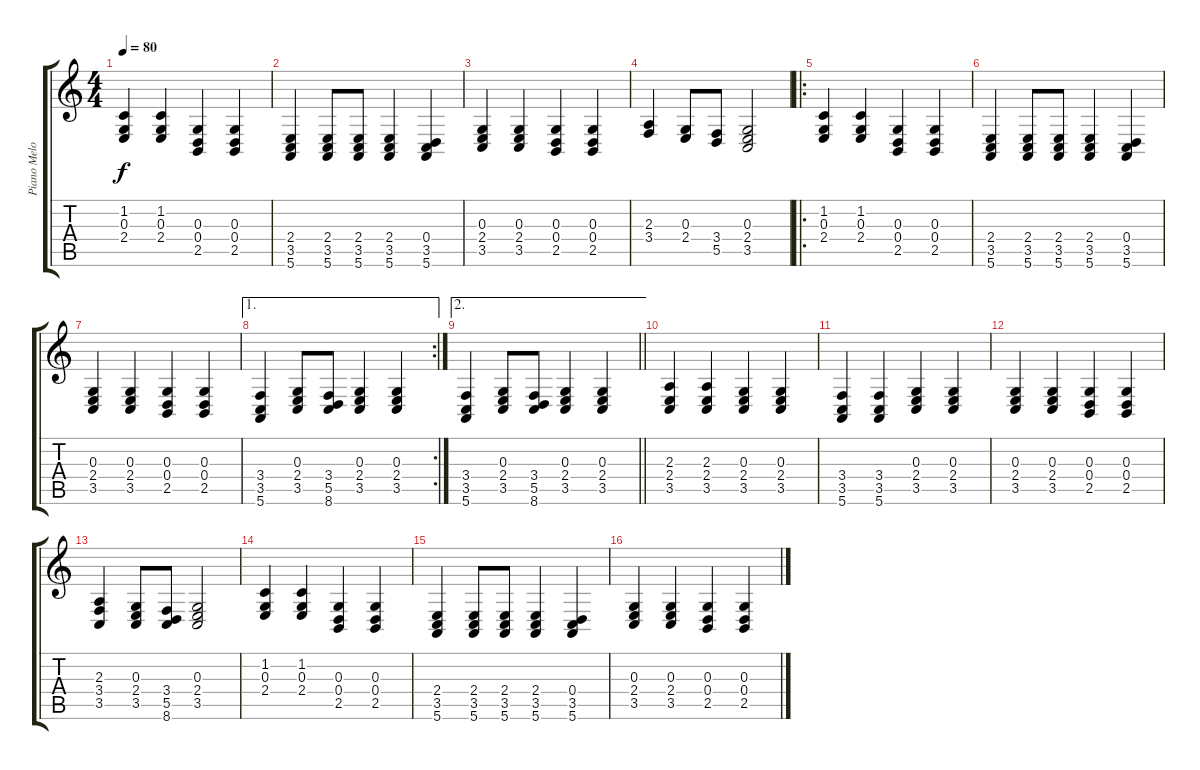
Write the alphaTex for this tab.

\track ("Piano Melody" "Piano Melo") {instrument acousticgrandpiano}
\staff {score tabs}
\tuning (E4 B3 G3 D3 A2 E2) {hide}
\ts (4 4)
\tempo 80
\clef g2
\ks c
(1.2 0.3 2.4).4{dy f instrument acousticgrandpiano} (1.2 0.3 2.4).4 (0.3 0.4 2.5).4 (0.3 0.4 2.5).4 |
(2.4 3.5 5.6).4 (2.4 3.5 5.6).8 (2.4 3.5 5.6).8 (2.4 3.5 5.6).4 (0.4 3.5 5.6).4 |
(0.3 2.4 3.5).4 (0.3 2.4 3.5).4 (0.3 0.4 2.5).4 (0.3 0.4 2.5).4 |
(2.3 3.4).4 (0.3 2.4).8 (3.4 5.5).8 (0.3 2.4 3.5).2 |
\ro
(1.2 0.3 2.4).4 (1.2 0.3 2.4).4 (0.3 0.4 2.5).4 (0.3 0.4 2.5).4 |
(2.4 3.5 5.6).4 (2.4 3.5 5.6).8 (2.4 3.5 5.6).8 (2.4 3.5 5.6).4 (0.4 3.5 5.6).4 |
(0.3 2.4 3.5).4 (0.3 2.4 3.5).4 (0.3 0.4 2.5).4 (0.3 0.4 2.5).4 |
\ae 1
\rc 2
(3.4 3.5 5.6).4 (0.3 2.4 3.5).8 (3.4 5.5 8.6).8 (0.3 2.4 3.5).4 (0.3 2.4 3.5).4 |
\ae 2
\barLineRight lightlight
(3.4 3.5 5.6).4 (0.3 2.4 3.5).8 (3.4 5.5 8.6).8 (0.3 2.4 3.5).4 (0.3 2.4 3.5).4 |
(2.3 2.4 3.5).4 (2.3 2.4 3.5).4 (0.3 2.4 3.5).4 (0.3 2.4 3.5).4 |
(3.4 3.5 5.6).4 (3.4 3.5 5.6).4 (0.3 2.4 3.5).4 (0.3 2.4 3.5).4 |
(0.3 2.4 3.5).4 (0.3 2.4 3.5).4 (0.3 0.4 2.5).4 (0.3 0.4 2.5).4 |
(2.3 3.4 3.5).4 (0.3 2.4 3.5).8 (3.4 5.5 8.6).8 (0.3 2.4 3.5).2 |
(1.2 0.3 2.4).4 (1.2 0.3 2.4).4 (0.3 0.4 2.5).4 (0.3 0.4 2.5).4 |
(2.4 3.5 5.6).4 (2.4 3.5 5.6).8 (2.4 3.5 5.6).8 (2.4 3.5 5.6).4 (0.4 3.5 5.6).4 |
(0.3 2.4 3.5).4 (0.3 2.4 3.5).4 (0.3 0.4 2.5).4 (0.3 0.4 2.5).4
